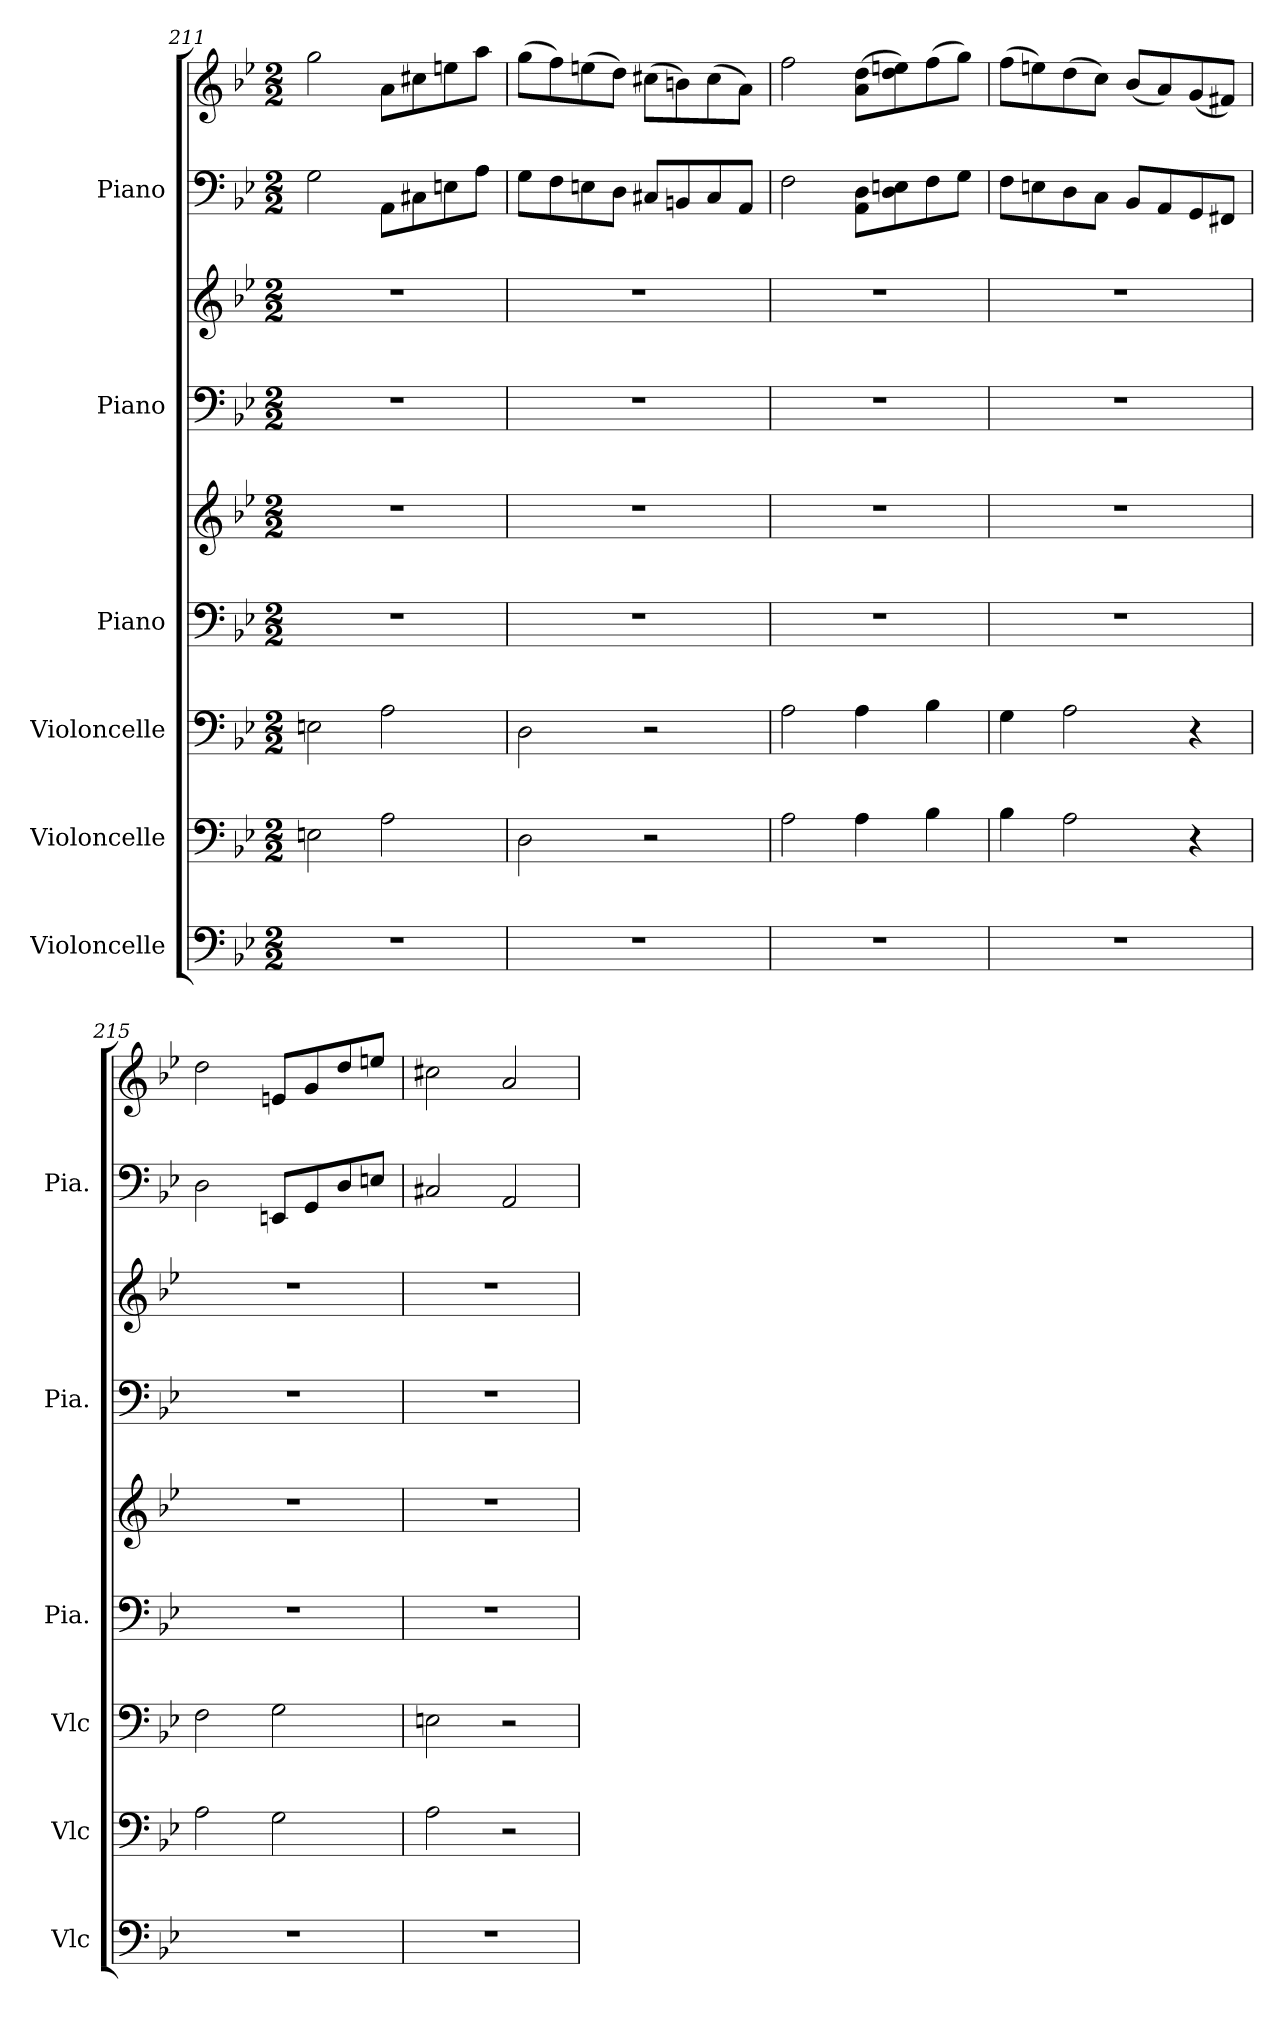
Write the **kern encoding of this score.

**kern	**kern	**kern	**kern	**kern	**kern	**kern	**kern	**kern
*part6	*part5	*part4	*part3	*part3	*part2	*part2	*part1	*part1
*staff9	*staff8	*staff7	*staff6	*staff5	*staff4	*staff3	*staff2	*staff1
*I"Violoncelle	*I"Violoncelle	*I"Violoncelle	*I"Piano	*	*I"Piano	*	*I"Piano	*
*I'Vlc	*I'Vlc	*I'Vlc	*I'Pia.	*	*I'Pia.	*	*I'Pia.	*
*clefF4	*clefF4	*clefF4	*clefF4	*clefG2	*clefF4	*clefG2	*clefF4	*clefG2
*k[b-e-]	*k[b-e-]	*k[b-e-]	*k[b-e-]	*k[b-e-]	*k[b-e-]	*k[b-e-]	*k[b-e-]	*k[b-e-]
*M2/2	*M2/2	*M2/2	*M2/2	*M2/2	*M2/2	*M2/2	*M2/2	*M2/2
=211	=211	=211	=211	=211	=211	=211	=211	=211
1r	2En\	2En\	1r	1r	1r	1r	2G\	2gg\
.	2A\	2A\	.	.	.	.	8AA\L	8a\L
.	.	.	.	.	.	.	8C#X\	8cc#X\
.	.	.	.	.	.	.	8En\	8een\
.	.	.	.	.	.	.	8A\J	8aa\J
!!LO:LB:g=z
=212	=212	=212	=212	=212	=212	=212	=212	=212
1r	2D\	2D\	1r	1r	1r	1r	8G\L	(>8gg\L
.	.	.	.	.	.	.	8F\	8ff\)
.	.	.	.	.	.	.	8En\	(>8een\
.	.	.	.	.	.	.	8D\J	8dd\J)
.	2r	2r	.	.	.	.	8C#X/L	(>8cc#X\L
.	.	.	.	.	.	.	8BBn/	8bn\)
.	.	.	.	.	.	.	8C#/	(>8cc#\
.	.	.	.	.	.	.	8AA/J	8a\J)
=213	=213	=213	=213	=213	=213	=213	=213	=213
1r	2A\	2A\	1r	1r	1r	1r	2F\	2ff\
.	4A\	4A\	.	.	.	.	8AA\ 8D\L	(>8a\ 8dd\L
.	.	.	.	.	.	.	8D\ 8En\	8dd\ 8een\)
.	4B-\	4B-\	.	.	.	.	8F\	(>8ff\
.	.	.	.	.	.	.	8G\J	8gg\J)
=214	=214	=214	=214	=214	=214	=214	=214	=214
1r	4B-\	4G\	1r	1r	1r	1r	8F\L	(>8ff\L
.	.	.	.	.	.	.	8En\	8een\)
.	2A\	2A\	.	.	.	.	8D\	(>8dd\
.	.	.	.	.	.	.	8C\J	8cc\J)
.	.	.	.	.	.	.	8BB-/L	(<8b-/L
.	.	.	.	.	.	.	8AA/	8a/)
.	4r	4r	.	.	.	.	8GG/	(<8g/
.	.	.	.	.	.	.	8FF#X/J	8f#X/J)
=215	=215	=215	=215	=215	=215	=215	=215	=215
1r	2A\	2F\	1r	1r	1r	1r	2D\	2dd\
.	2G\	2G\	.	.	.	.	8EEn/L	8en/L
.	.	.	.	.	.	.	8GG/	8g/
.	.	.	.	.	.	.	8D/	8dd/
.	.	.	.	.	.	.	8En/J	8een/J
=216	=216	=216	=216	=216	=216	=216	=216	=216
1r	2A\	2En\	1r	1r	1r	1r	2C#X/	2cc#X\
.	2r	2r	.	.	.	.	2AA/	2a/
=	=	=	=	=	=	=	=	=
*-	*-	*-	*-	*-	*-	*-	*-	*-
